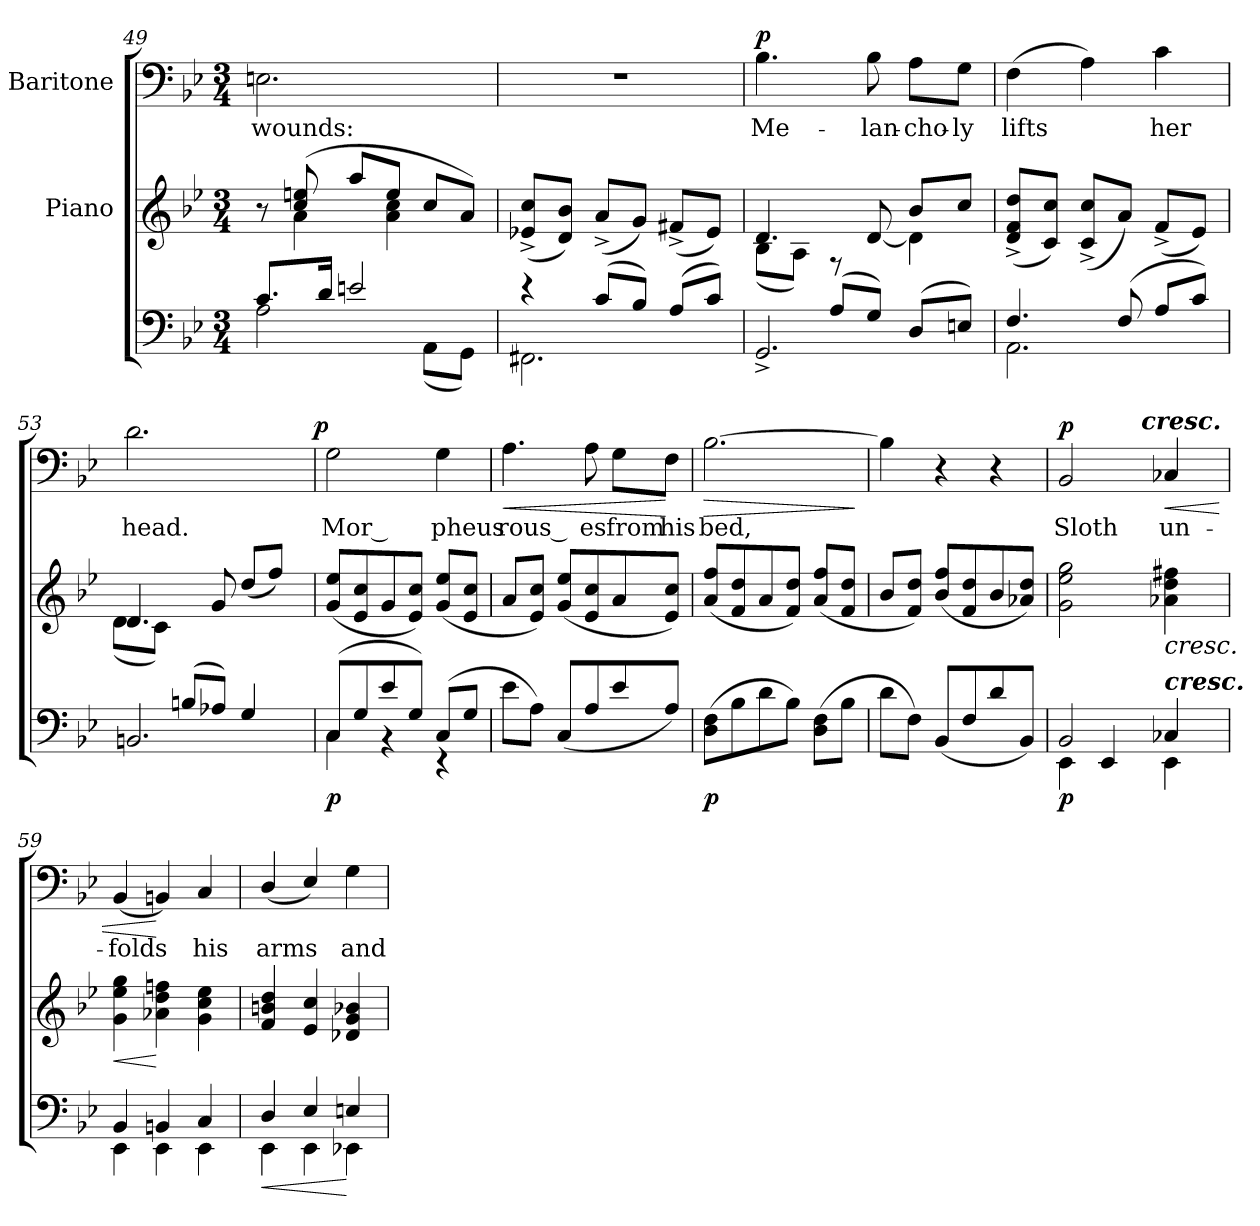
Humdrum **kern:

**kern	**dynam	**kern	**dynam	**kern	**text	**dynam
*part3	*part3	*part2	*part2	*part1	*part1	*part1
*staff3	*staff3	*staff2	*staff2	*staff1	*staff1	*staff1
*	*	*I"Piano	*	*I"Baritone	*	*
*clefF4	*	*clefG2	*	*clefF4	*	*
*k[b-e-]	*	*k[b-e-]	*	*k[b-e-]	*	*
*B-:	*	*B-:	*	*B-:	*	*
*M3/4	*	*M3/4	*	*M3/4	*	*
=49	=49	=49	=49	=49	=49	=49
*^	*	*^	*	*	*	*
!	!	!	!	!	!	!	!LO:LY:b:color=#000000	!
8.ci/L	2Ai\	.	8r	8ryy	.	2.Eni\	wounds:	.
.	.	.	(8cci/ 8eeni	4ai\	.	.	.	.
16di/Jk	.	.	.	.	.	.	.	.
2eni/	.	.	8aai/L	.	.	.	.	.
.	.	.	8eei/J	4ai\ 4cci	.	.	.	.
.	(8AAi\L	.	8cci/L	.	.	.	.	.
.	8GGi\J)	.	8ai/J)	8ryy	.	.	.	.
=50	=50	=50	=50	=50	=50	=50	=50	=50
!	!	!	!	!	!	!LO:N:vis=1	!	!
*	*	*	*v	*v	*	*	*	*
4r	2.FF#Xi\	.	(8e-Xi/^ 8cci^L	.	2.r	.	.
.	.	.	8di/ 8b-iJ)	.	.	.	.
(8ci/L	.	.	(8a^i/L	.	.	.	.
8B-i/J)	.	.	8gi/J)	.	.	.	.
(8Ai/L	.	.	(8f#X^i/L	.	.	.	.
8ci/J)	.	.	8e-i/J)	.	.	.	.
=51	=51	=51	=51	=51	=51	=51	=51
*	*	*	*^	*	*	*	*
!	!	!	!	!	!	!	!LO:LY:b:color=#000000	!
4ryy	2.GG^i/	.	4.di/	(8B-i\L	.	4.B-i\	Me-	p
.	.	.	.	8Ai\J)	.	.	.	.
(8Ai/L	.	.	.	8r	.	.	.	.
!	!	!	!	!	!	!	!LO:LY:b:color=#000000	!
8Gi/J)	.	.	(8ryy	[8di/	.	8B-i\	-lan-	.
!	!	!	!	!	!	!	!LO:LY:b:color=#000000	!
(8Di/L	.	.	8b-i/L	4di\]	.	8Ai\L	-cho-	.
!	!	!	!	!	!	!	!LO:LY:b:color=#000000	!
8Eni/J)	.	.	8cci/J)	.	.	8Gi\J	-ly	.
*	*	*	*v	*v	*	*	*	*
!!LO:PB:g=z
=52	=52	=52	=52	=52	=52	=52	=52
!	!	!	!	!	!	!LO:LY:b:color=#000000	!
4.Fi/	2.AAi\	.	(8di/^ 8fi^ 8ddi^L	.	(4Fi\	lifts	.
.	.	.	8ci/ 8cciJ)	.	.	.	.
.	.	.	(8ci/^ 8cci^L	.	4Ai\)	.	.
(8Fi/	.	.	8ai/J)	.	.	.	.
!	!	!	!	!	!	!LO:LY:b:color=#000000	!
8Ai/L	.	.	(8f^i/L	.	4ci\	her	.
8ci/J)	.	.	8e-i/J)	.	.	.	.
=53	=53	=53	=53	=53	=53	=53	=53
*	*	*	*^	*	*	*	*
!	!	!	!	!	!	!	!LO:LY:b:color=#000000	!
*	*	*	*	*	*	*^	*	*
4ryy	2.BBni/	.	4.di/	(8di\L	.	2.di\	2ryy	head.	.
.	.	.	.	8ci\J)	.	.	.	.	.
(8Bni/L	.	.	.	2ryy	.	.	.	.	.
8A-Xi/J)	.	.	8gi/	.	.	.	.	.	.
4Gi/	.	.	(8ddi/L	.	.	.	8ryy	.	.
.	.	.	8ffi/J)	.	.	.	16ryy	.	.
.	.	.	.	.	.	.	32ryy	.	.
.	.	.	.	.	.	.	64ryy	.	.
.	.	.	.	.	.	.	128...ryy	.	.
.	.	.	.	.	.	.	1024ryy	.	p
*	*	*	*v	*v	*	*	*	*	*
*	*	*	*	*	*v	*v	*	*
=54	=54	=54	=54	=54	=54	=54	=54
*	*	*	*^	*	*^	*	*
!	!	!	!	!	!	!	!	!LO:LY:b:color=#000000	!
*	*	*	*v	*v	*	*	*	*	*
*	*	*	*	*	*v	*v	*	*
(8Ci/L	4Ci\	p	(8gi/ 8ee-iL	.	2Gi\	Mor --	.
8Gi/	.	.	8e-i/ 8cci	.	.	.	.
8e-i/	4r	.	8gi/	.	.	.	.
8Gi/J)	.	.	8e-i/ 8cciJ)	.	.	.	.
!	!	!	!	!	!	!LO:LY:b:color=#000000	!
(8Ci/L	4r	.	(8gi/ 8ee-iL	.	4Gi\	-pheus	.
8Gi/J	.	.	8e-i/ 8cciJ	.	.	.	.
*v	*v	*	*	*	*	*	*
=55	=55	=55	=55	=55	=55	=55
!	!	!	!	!	!LO:LY:b:color=#000000	!LO:HP:b
8e-i\L	.	8ai/L	.	4.Ai\	rous --	<
8Ai\J)	.	8e-i/ 8cciJ)	.	.	.	.
(8Ci/L	.	(8gi/ 8ee-iL	.	.	.	.
!	!	!	!	!	!LO:LY:b:color=#000000	!
8Ai/	.	8e-i/ 8cci	.	8Ai\	-es	.
!	!	!	!	!	!LO:LY:b:color=#000000	!
8e-i/	.	8ai/	.	8Gi\L	from	.
!	!	!	!	!	!LO:LY:b:color=#000000	!
8Ai/J)	.	8e-i/ 8cciJ)	.	8Fi\J	his	[
!!LO:LB:g=z
=56	=56	=56	=56	=56	=56	=56
!	!	!	!	!	!LO:LY:b:color=#000000	!LO:HP:b
(8Di\ 8FiL	p	(8ai/ 8ffiL	.	[2.B-i\	bed,	>
8B-i\	.	8fi/ 8ddi	.	.	.	.
8di\	.	8ai/	.	.	.	.
8B-i\J)	.	8fi/ 8ddiJ)	.	.	.	.
(8Di\ 8FiL	.	(8ai/ 8ffiL	.	.	.	.
8B-i\J	.	8fi/ 8ddiJ	.	.	.	.
.	.	.	.	.	.	]
=57	=57	=57	=57	=57	=57	=57
8di\L	.	8b-i/L	.	4B-i\]	.	.
8Fi\J)	.	8fi/ 8ddiJ)	.	.	.	.
(8BB-i/L	.	(8b-i/ 8ffiL	.	4r	.	.
8Fi/	.	8fi/ 8ddi	.	.	.	.
8di/	.	8b-i/	.	4r	.	.
8BB-i/J)	.	8a-Xi/ 8ddiJ)	.	.	.	.
=58	=58	=58	=58	=58	=58	=58
*^	*	*	*	*	*	*
!	!	!	!	!	!	!LO:LY:b:color=#000000	!
*	*	*	*	*	*^	*	*
2BB-i/	4EE-i\	p	2gi\ 2ee-i 2ggi	.	2BB-i/	4ryy	Sloth	p
.	4EE-i/	.	.	.	.	8ryy	.	.
.	.	.	.	.	.	32ryy	.	.
.	.	.	.	.	.	1024ryy	.	.
!	!	!	!	!	!	!LO:TX:a:Bi:t=cresc.	!	!
.	.	.	.	.	.	4ryy	.	.
!	!	!	!	!LO:HP:b	!	!	!	!
!LO:TX:a:Bi:t=cresc.	!	!	!	!	!	!	!	!
!	!	!	!	!	!	!	!LO:LY:b:color=#000000	!LO:HP:b
4C-Xi/	4EE-i\	.	4a-Xi\ 4ddi 4ff#Xi	<	4C-Xi/	.	un-	<
.	.	.	.	.	.	16ryy	.	.
.	.	.	.	.	.	64ryy	.	.
.	.	.	.	.	.	128...ryy	.	.
=59	=59	=59	=59	=59	=59	=59	=59	=59
!	!	!	!	!LO:HP:b	!	!	!	!
*	*	*	*	*	*v	*v	*	*
*	*	*	*	*	*^	*	*
!	!	!	!	!	!	!	!LO:LY:b:color=#000000	!
*	*	*	*	*	*v	*v	*	*
4BB-i/	4EE-i\	.	4gi\ 4ee-i 4ggi	<	(4BB-i/	-folds	.
4BBni/	4EE-i\	.	4a-Xi\ 4ddi 4ffni	[ [	4BBni/)	.	[
!	!	!	!	!	!	!LO:LY:b:color=#000000	!
4Ci/	4EE-i\	.	4gi\ 4cci 4ee-i	.	4Ci/	his	.
=60	=60	=60	=60	=60	=60	=60	=60
!	!	!LO:HP:b	!	!	!	!	!
!	!	!	!	!	!	!LO:LY:b:color=#000000	!
4Di/	4EE-i\	<	4fi/ 4bni 4ddi	.	(4Di/	arms	.
4E-i/	4EE-i\	.	4e-i/ 4cci	.	4E-i/)	.	.
!	!	!	!	!	!	!LO:LY:b:color=#000000	!
4Eni/	4EE-Xi\	[	4d-Xi/ 4gi 4b-Xi	.	4Gi\	and	.
*v	*v	*	*	*	*	*	*
=	=	=	=	=	=	=
*-	*-	*-	*-	*-	*-	*-
